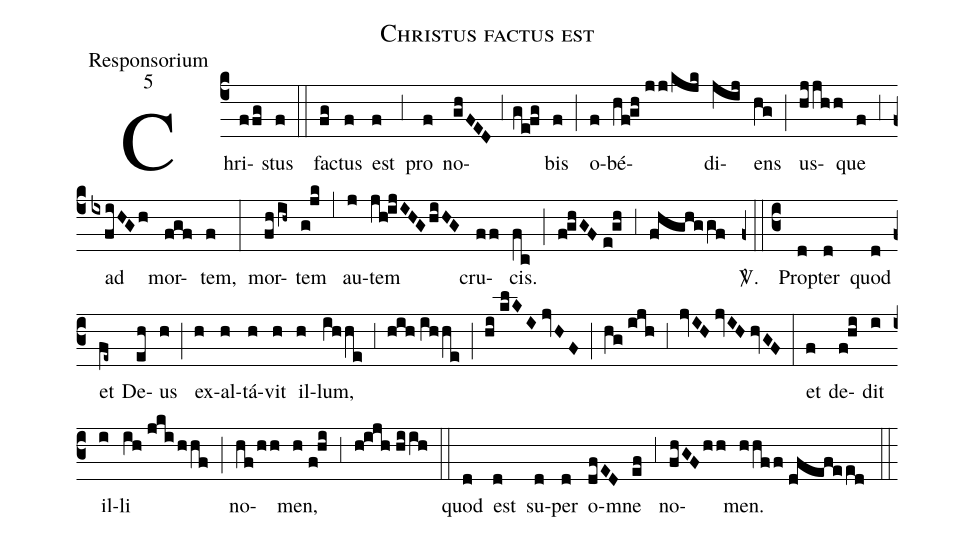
name:Christus factus est;
office-part:Responsorium;
mode:5;
%%
(c4) Chri(ffg)stus(f) (::)
fa(fg)ctus(f) est(f) (,3) pro(f) no(ghFED;3ge!fg)bis(f) (;) o(f)bé(hf!gh//jj/kjk)di(jij)ens(hg) (;) us(hjjhh)que(f) (,3) ad(ixfiHGh) mor(fgf)tem,(f) (:)
mor(fh/ih~)tem(g!jk) (,5) au(j)tem(jh!ijIHG/hiHG) cru(ff)cis.(fc) (;) (f!ghGF//e!gh) (,3) (fhghggf)
<sp>V/</sp>.(z0::c3) Prop(d)ter(d) quod(d) et(fe~) De(eh)us(h) (;) ex(h)al(h)tá(h)vit(h) il(h)lum,(ihhe) (,3) (hih//ihhe) (;) (hi//klKI//jvHF) (;) (hg//ijh) (,3) (jvIH//jvIH//hvGF) (:)
et(f) de(f!hi)dit(i) il(i)li(ih//jki/hhf) (;) no(hf/hh)men,(h//f!hi) (,3) (h!ijh//hiih) (::)
quod(d) est(d) su(d)per(d) o(dfED)mne(ef) (,3) no(fhGF/hh)men.(hhff//dfefeed) (::)
